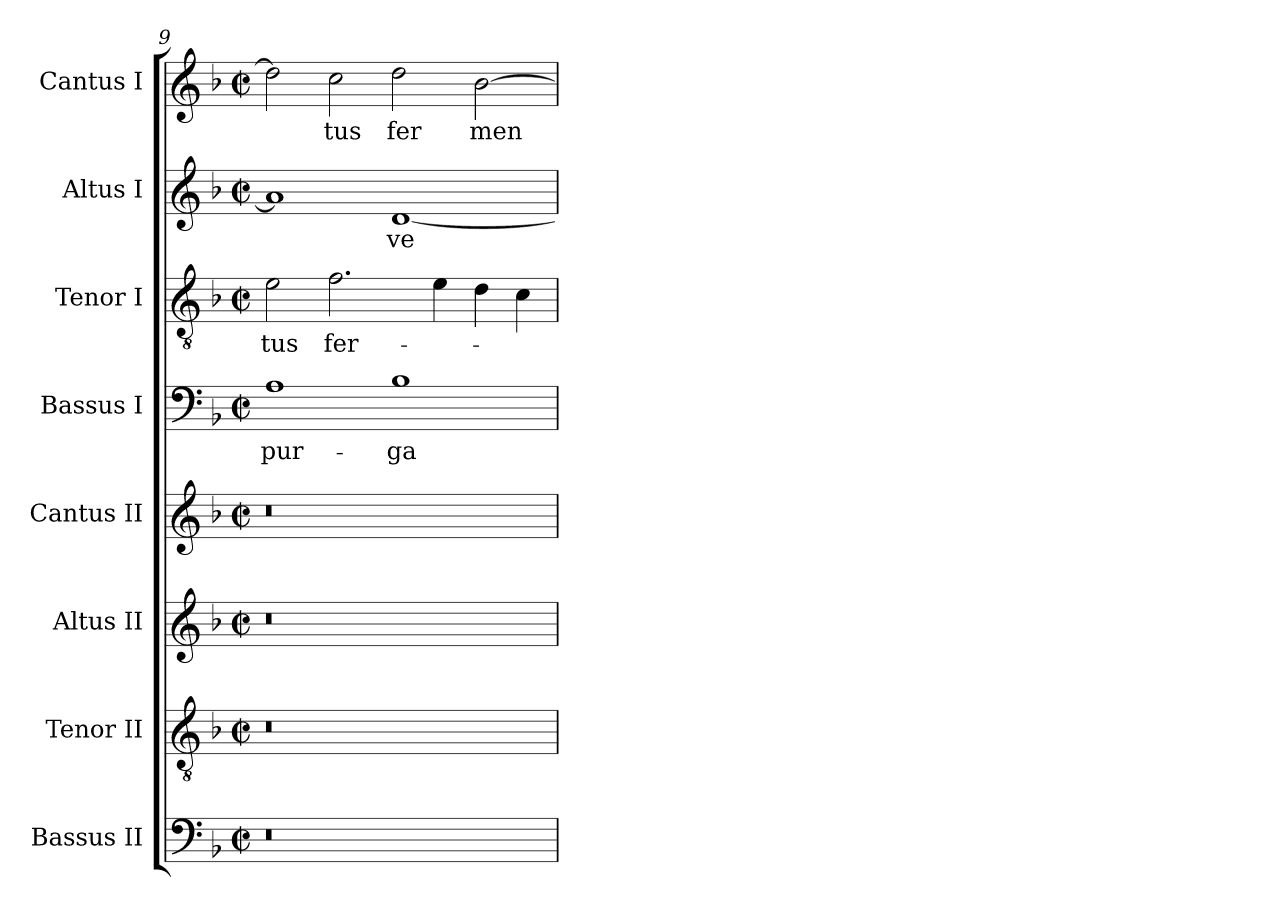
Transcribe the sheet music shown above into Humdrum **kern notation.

**kern	**kern	**kern	**kern	**kern	**text	**kern	**text	**kern	**text	**kern	**text
*part8	*part7	*part6	*part5	*part4	*part4	*part3	*part3	*part2	*part2	*part1	*part1
*staff8	*staff7	*staff6	*staff5	*staff4	*staff4	*staff3	*staff3	*staff2	*staff2	*staff1	*staff1
*I"Bassus II	*I"Tenor II	*I"Altus II	*I"Cantus II	*I"Bassus I	*	*I"Tenor I	*	*I"Altus I	*	*I"Cantus I	*
*clefF4	*clefGv2	*clefG2	*clefG2	*clefF4	*	*clefGv2	*	*clefG2	*	*clefG2	*
*k[b-]	*k[b-]	*k[b-]	*k[b-]	*k[b-]	*	*k[b-]	*	*k[b-]	*	*k[b-]	*
*F:	*F:	*F:	*F:	*F:	*	*F:	*	*F:	*	*F:	*
*M2/2	*M2/2	*M2/2	*M2/2	*M2/2	*	*M2/2	*	*M2/2	*	*M2/2	*
*met(c|)	*met(c|)	*met(c|)	*met(c|)	*met(c|)	*	*met(c|)	*	*met(c|)	*	*met(c|)	*
=9	=9	=9	=9	=9	=9	=9	=9	=9	=9	=9	=9
!	!	!	!	!	!LO:LY:b:cj	!	!LO:LY:b:cj	!	!	!	!
0r	0r	0r	0r	1A	-pur-	2e\	-tus	1a]	.	2dd\]	.
!	!	!	!	!	!	!	!LO:LY:b	!	!	!	!LO:LY:b:cj
.	.	.	.	.	.	2.f\	fer-	.	.	2cc\	tus
!	!	!	!	!	!LO:LY:b:cj	!	!	!	!LO:LY:b:cj	!	!LO:LY:b:cj
.	.	.	.	1B-	-ga-	.	.	[<1d	ve	2dd\	fer
.	.	.	.	.	.	4e\	.	.	.	.	.
!	!	!	!	!	!	!	!	!	!	!	!LO:LY:b
.	.	.	.	.	.	4d\	.	.	.	[>2b-\	men
.	.	.	.	.	.	4c\	.	.	.	.	.
=	=	=	=	=	=	=	=	=	=	=	=
*-	*-	*-	*-	*-	*-	*-	*-	*-	*-	*-	*-
